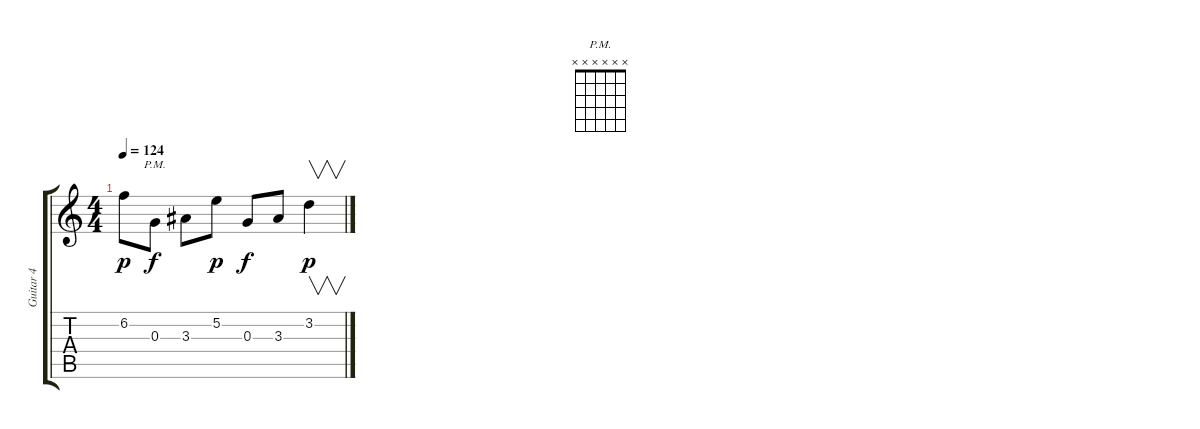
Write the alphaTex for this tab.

\track ("Guitar 4" "Guitar 4") {instrument electricguitarmuted}
\staff {score tabs}
\tuning (E4 B3 G3 D3 A2 E2) {hide}
\chord ("P.M." x x x x x x) {firstfret 0}
\ts (4 4)
\tempo 124
\clef g2
\ks c
6.2.8{dy p} 0.3.8{ch "P.M." dy f} 3.3.8 5.2.8{dy p} 0.3.8{dy f} 3.3.8 3.2.4{v dy p}
